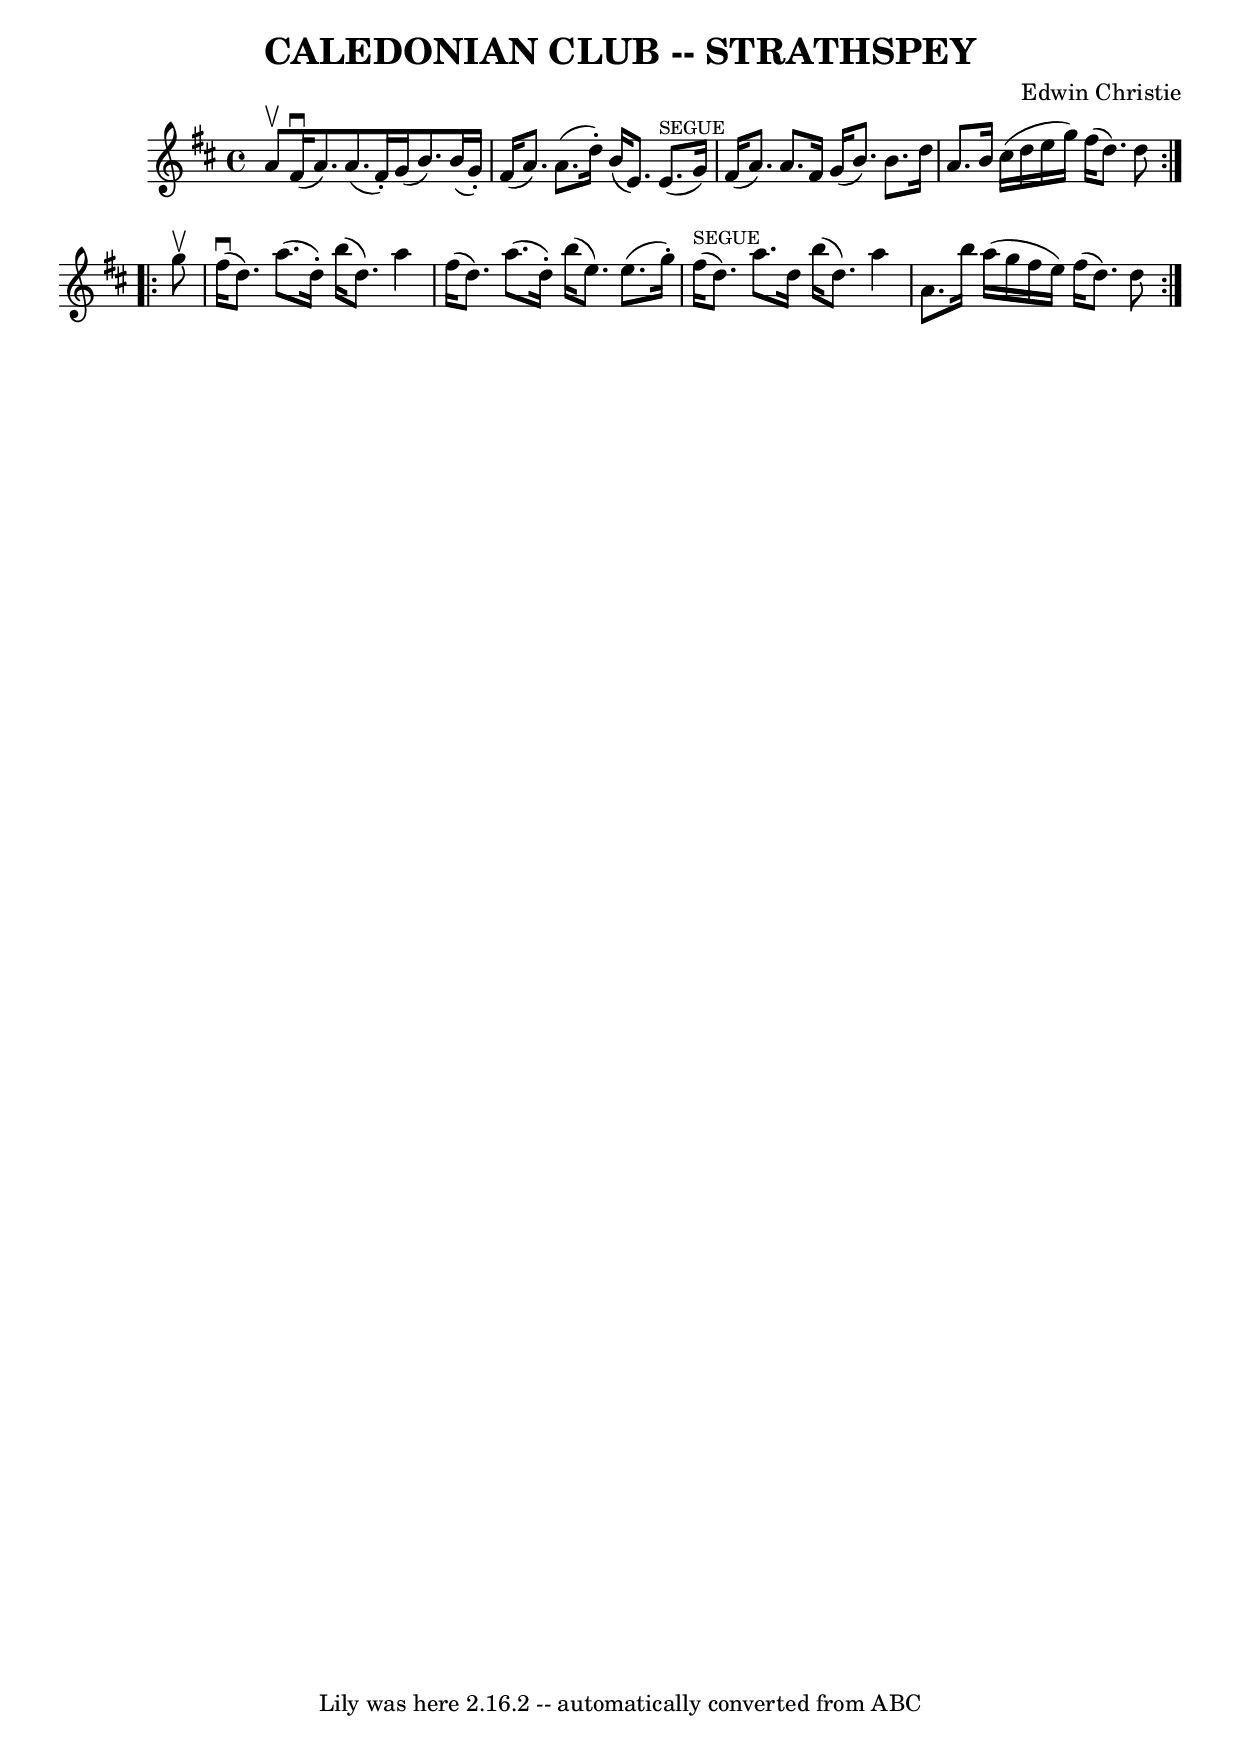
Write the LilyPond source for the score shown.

\version "2.16.2"
\include "Mammoth.ily"
\header {
  %% book = "Ryan's Mammoth Collection of Fiddle Tunes"
  composer = "Edwin Christie"
  crossRefNumber = "1"
  footnotes = ""
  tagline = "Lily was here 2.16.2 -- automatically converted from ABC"
  title = "CALEDONIAN CLUB -- STRATHSPEY"

}
voicedefault =  {



  \repeat volta 2 {

    \override Staff.TimeSignature #'style = #'C
    \time 4/4 
    \key d \major     a'8^\upbow        |
    fis'16 (^\downbow        a'8.) a'8. (fis'16-.) g'16 (b'8.) b'16 (g'16-.)     |
    fis'16 (a'8.) a'8. (d''16-.) b'16 (e'8.)        e'8.^\segue(g'16)        |
    fis'16 (a'8.) a'8. fis'16      g'16 (b'8.) b'8. d''16     |
    a'8. b'16 cis''16 (
    d''16 e''16 g''16) fis''16 (d''8.) d''8    
  }     

  \repeat volta 2 {     g''8^\upbow        |
    fis''16 (^\downbow d''8.) a''8. (d''16-.) b''16 (d''8.) a''4    |
    fis''16 (     d''8.) a''8. (d''16-.) b''16 (e''8.) e''8. (g''16-.)        |
    fis''16^\segue(d''8.) a''8. d''16 b''16 (     d''8.) a''4     |
    a'8. b''16 a''16 (g''16 fis''16    
    e''16) fis''16 (d''8.) d''8    
  }   

}

\score{
  <<

    \context Staff="default"
    {
      \voicedefault 
      
    }

  >>
  \layout {
    
  }
  \midi {
  }

}
